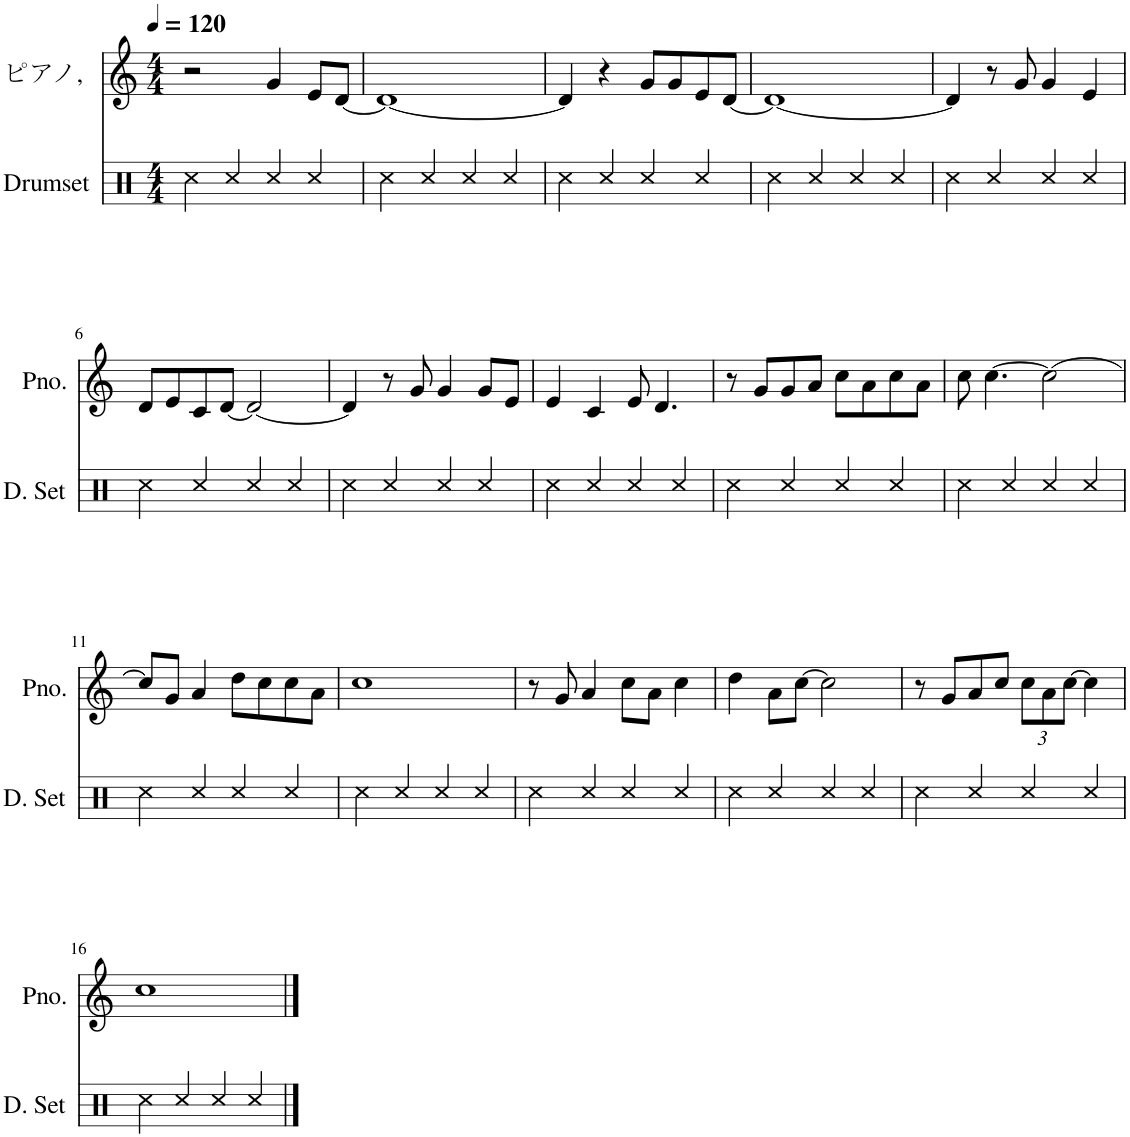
**kern	**kern
*part2	*part1
*staff2	*staff1
*I"Drumset	*I"ピアノ,
*I'D. Set	*
*clefX	*clefG2
*k[]	*k[]
*M4/4	*M4/4
*MM120	*MM120
=1	=1
4Rcc\	2r
4Rcc/	.
4Rcc/	4g/
4Rcc/	8e/L
.	[8d/J
=2	=2
4Rcc\	1d_
4Rcc/	.
4Rcc/	.
4Rcc/	.
=3	=3
4Rcc\	4d/]
4Rcc/	4r
4Rcc/	8g/L
.	8g/
4Rcc/	8e/
.	[8d/J
=4	=4
4Rcc\	1d_
4Rcc/	.
4Rcc/	.
4Rcc/	.
=5	=5
4Rcc\	4d/]
4Rcc/	8r
.	8g/
4Rcc/	4g/
4Rcc/	4e/
!!LO:LB:g=z
=6	=6
4Rcc\	8d/L
.	8e/
4Rcc/	8c/
.	[8d/J
4Rcc/	2d/_
4Rcc/	.
=7	=7
4Rcc\	4d/]
4Rcc/	8r
.	8g/
4Rcc/	4g/
4Rcc/	8g/L
.	8e/J
=8	=8
4Rcc\	4e/
4Rcc/	4c/
4Rcc/	8e/
.	4.d/
4Rcc/	.
=9	=9
4Rcc\	8r
.	8g/L
4Rcc/	8g/
.	8a/J
4Rcc/	8cc\L
.	8a\
4Rcc/	8cc\
.	8a\J
=10	=10
4Rcc\	8cc\
.	[4.cc\
4Rcc/	.
4Rcc/	2cc\_
4Rcc/	.
!!LO:LB:g=z
=11	=11
4Rcc\	8cc/L]
.	8g/J
4Rcc/	4a/
4Rcc/	8dd\L
.	8cc\
4Rcc/	8cc\
.	8a\J
=12	=12
4Rcc\	1cc
4Rcc/	.
4Rcc/	.
4Rcc/	.
=13	=13
4Rcc\	8r
.	8g/
4Rcc/	4a/
4Rcc/	8cc\L
.	8a\J
4Rcc/	4cc\
=14	=14
4Rcc\	4dd\
4Rcc/	8a\L
.	[8cc\J
4Rcc/	2cc\]
4Rcc/	.
=15	=15
4Rcc\	8r
.	8g/L
4Rcc/	8a/
.	8cc/J
*	*Xbrackettup
4Rcc/	12cc\L
.	12a\
.	[12cc\J
4Rcc/	4cc\]
!!LO:LB:g=z
=16	=16
4Rcc\	1cc
4Rcc/	.
4Rcc/	.
4Rcc/	.
==	==
*-	*-
